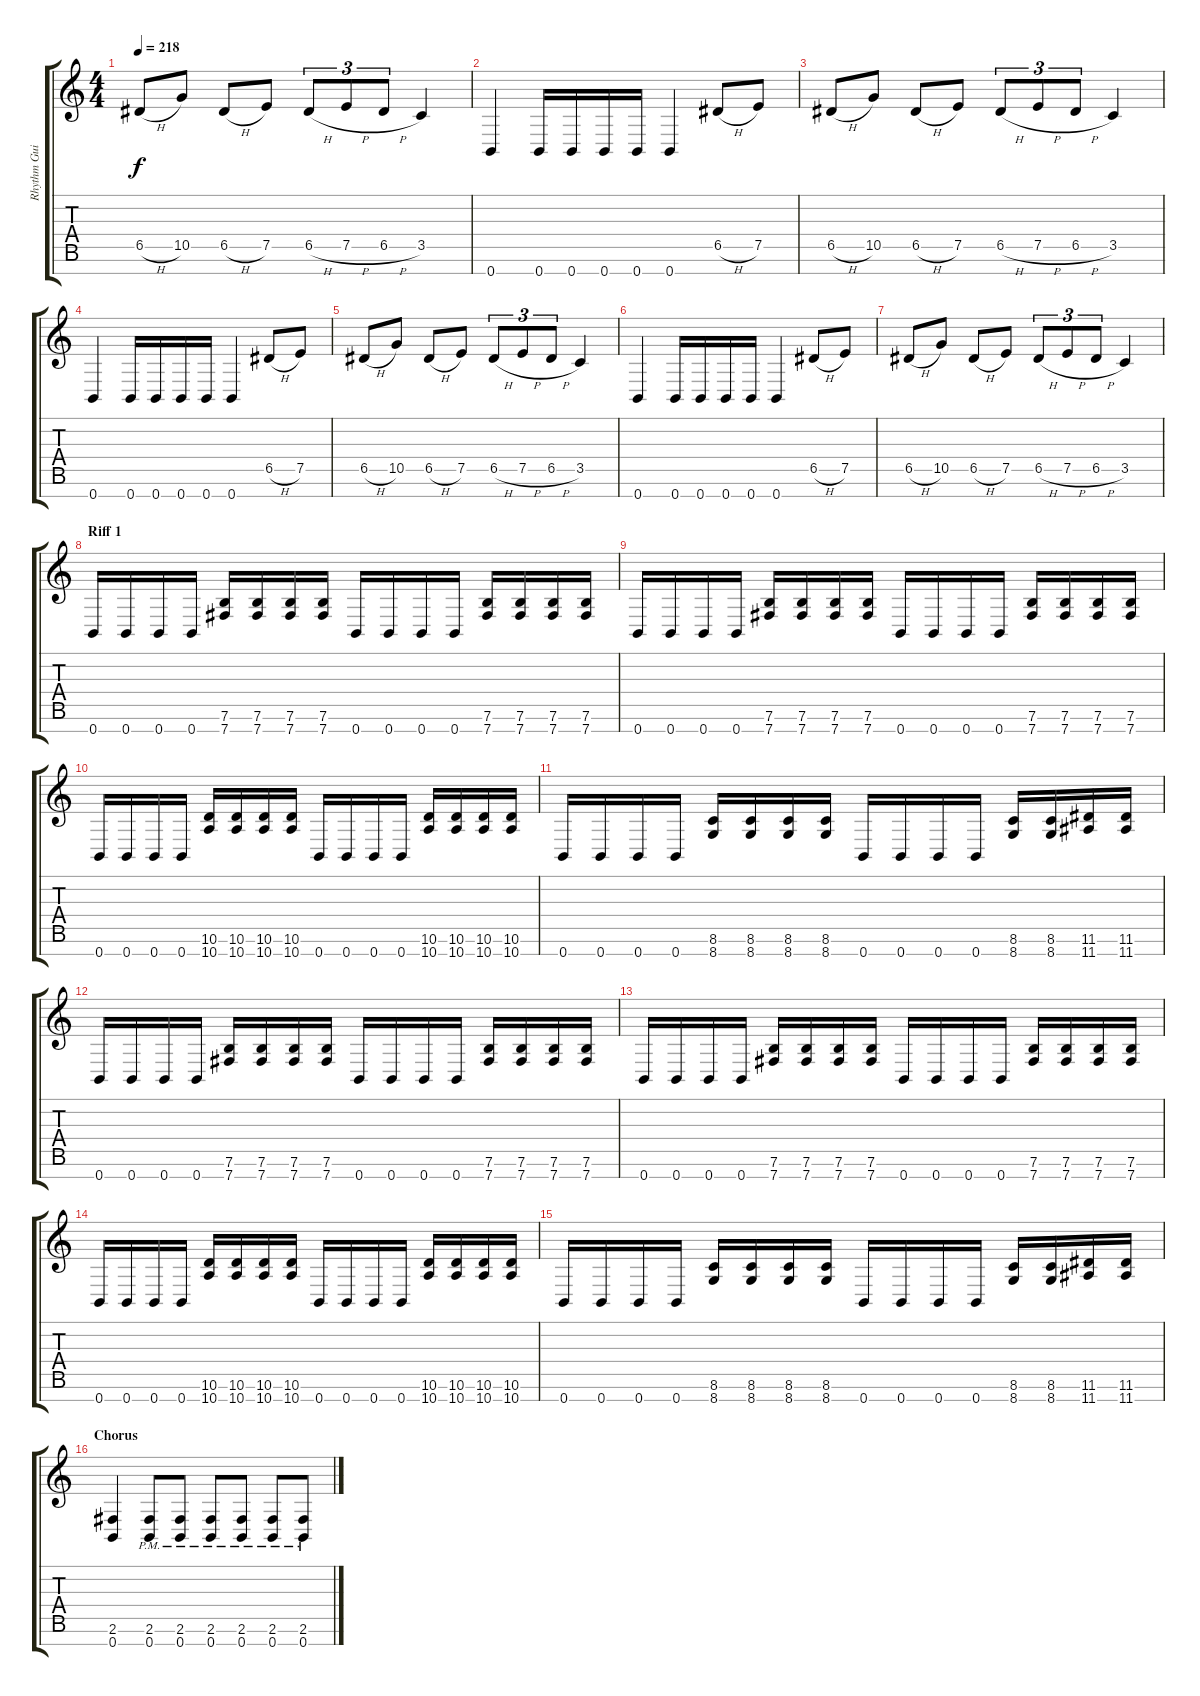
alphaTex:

\track ("Rhythm Guitar R" "Rhythm Gui") {instrument distortionguitar}
\staff {score tabs}
\tuning (E4 B3 G3 D3 A2 E2 B1) {hide}
\ts (4 4)
\tempo 218
\clef g2
\ks c
6.5{h}.8{dy f} 10.5.8 6.5{h}.8 7.5.8 6.5{h}.8{tu (3 2)} 7.5{h}.8{tu (3 2)} 6.5{h}.8{tu (3 2)} 3.5.4 |
0.7.4 0.7.16 0.7.16 0.7.16 0.7.16 0.7.4 6.5{h}.8 7.5.8 |
6.5{h}.8 10.5.8 6.5{h}.8 7.5.8 6.5{h}.8{tu (3 2)} 7.5{h}.8{tu (3 2)} 6.5{h}.8{tu (3 2)} 3.5.4 |
0.7.4 0.7.16 0.7.16 0.7.16 0.7.16 0.7.4 6.5{h}.8 7.5.8 |
6.5{h}.8 10.5.8 6.5{h}.8 7.5.8 6.5{h}.8{tu (3 2)} 7.5{h}.8{tu (3 2)} 6.5{h}.8{tu (3 2)} 3.5.4 |
0.7.4 0.7.16 0.7.16 0.7.16 0.7.16 0.7.4 6.5{h}.8 7.5.8 |
6.5{h}.8 10.5.8 6.5{h}.8 7.5.8 6.5{h}.8{tu (3 2)} 7.5{h}.8{tu (3 2)} 6.5{h}.8{tu (3 2)} 3.5.4 |
\section ("" "Riff 1")
0.7.16 0.7.16 0.7.16 0.7.16 (7.6 7.7).16 (7.6 7.7).16 (7.6 7.7).16 (7.6 7.7).16 0.7.16 0.7.16 0.7.16 0.7.16 (7.6 7.7).16 (7.6 7.7).16 (7.6 7.7).16 (7.6 7.7).16 |
0.7.16 0.7.16 0.7.16 0.7.16 (7.6 7.7).16 (7.6 7.7).16 (7.6 7.7).16 (7.6 7.7).16 0.7.16 0.7.16 0.7.16 0.7.16 (7.6 7.7).16 (7.6 7.7).16 (7.6 7.7).16 (7.6 7.7).16 |
0.7.16 0.7.16 0.7.16 0.7.16 (10.6 10.7).16 (10.6 10.7).16 (10.6 10.7).16 (10.6 10.7).16 0.7.16 0.7.16 0.7.16 0.7.16 (10.6 10.7).16 (10.6 10.7).16 (10.6 10.7).16 (10.6 10.7).16 |
0.7.16 0.7.16 0.7.16 0.7.16 (8.6 8.7).16 (8.6 8.7).16 (8.6 8.7).16 (8.6 8.7).16 0.7.16 0.7.16 0.7.16 0.7.16 (8.6 8.7).16 (8.6 8.7).16 (11.6 11.7).16 (11.6 11.7).16 |
0.7.16 0.7.16 0.7.16 0.7.16 (7.6 7.7).16 (7.6 7.7).16 (7.6 7.7).16 (7.6 7.7).16 0.7.16 0.7.16 0.7.16 0.7.16 (7.6 7.7).16 (7.6 7.7).16 (7.6 7.7).16 (7.6 7.7).16 |
0.7.16 0.7.16 0.7.16 0.7.16 (7.6 7.7).16 (7.6 7.7).16 (7.6 7.7).16 (7.6 7.7).16 0.7.16 0.7.16 0.7.16 0.7.16 (7.6 7.7).16 (7.6 7.7).16 (7.6 7.7).16 (7.6 7.7).16 |
0.7.16 0.7.16 0.7.16 0.7.16 (10.6 10.7).16 (10.6 10.7).16 (10.6 10.7).16 (10.6 10.7).16 0.7.16 0.7.16 0.7.16 0.7.16 (10.6 10.7).16 (10.6 10.7).16 (10.6 10.7).16 (10.6 10.7).16 |
0.7.16 0.7.16 0.7.16 0.7.16 (8.6 8.7).16 (8.6 8.7).16 (8.6 8.7).16 (8.6 8.7).16 0.7.16 0.7.16 0.7.16 0.7.16 (8.6 8.7).16 (8.6 8.7).16 (11.6 11.7).16 (11.6 11.7).16 |
\section ("" "Chorus")
(2.6 0.7).4 (2.6{pm} 0.7{pm}).8 (2.6{pm} 0.7{pm}).8 (2.6{pm} 0.7{pm}).8 (2.6{pm} 0.7{pm}).8 (2.6{pm} 0.7{pm}).8 (2.6{pm} 0.7{pm}).8
